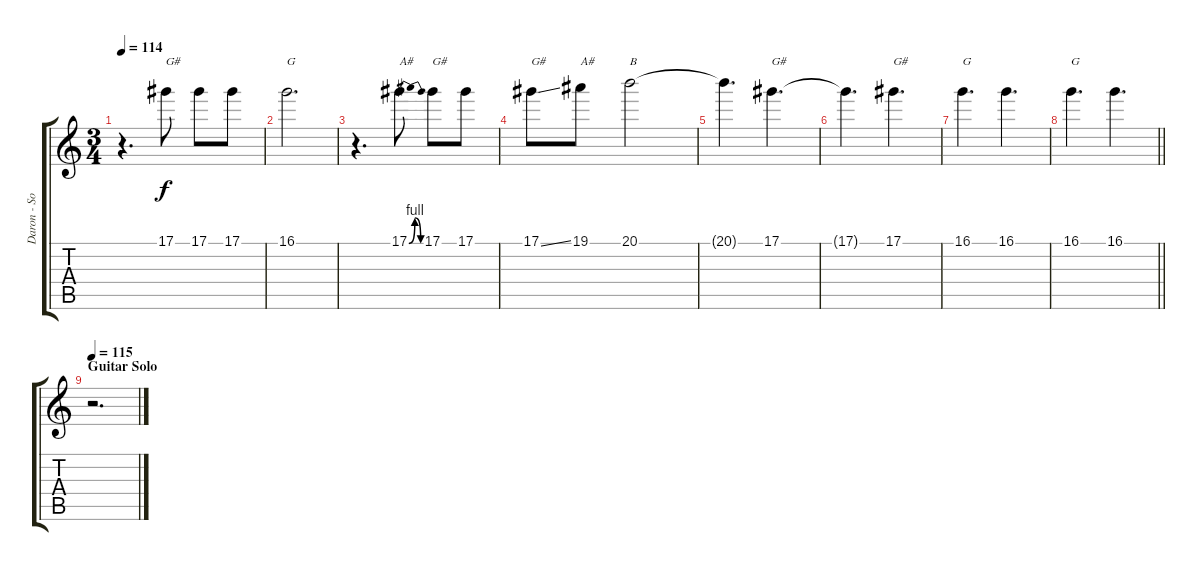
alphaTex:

\track ("Daron - Solo Guitar 5" "Daron - So") {instrument electricguitarclean}
\staff {score tabs}
\tuning (Eb4 Bb3 Gb3 Db3 Ab2 Db2) {hide}
\ts (3 4)
\tempo 114
\clef g2
\ks c
r.4{d dy f} 17.1.8{txt "G#"} 17.1.8 17.1.8 |
16.1.2{d txt "G"} |
r.4{d} 17.1{be (bendrelease 0 0 15 4 40 4 60 0)}.8{txt "A#"} 17.1.8{txt "G#"} 17.1.8 |
17.1{ss}.8{txt "G#"} 19.1.8{txt "A#"} 20.1.2{txt "B"} |
20.1{t}.4{d} 17.1.4{d txt "G#"} |
17.1{t}.4{d} 17.1.4{d txt "G#"} |
16.1.4{d txt "G"} 16.1.4{d} |
\barLineRight lightlight
16.1.4{d txt "G"} 16.1.4{d} |
\section ("" "Guitar Solo")
\tempo 115
r.2{d}
